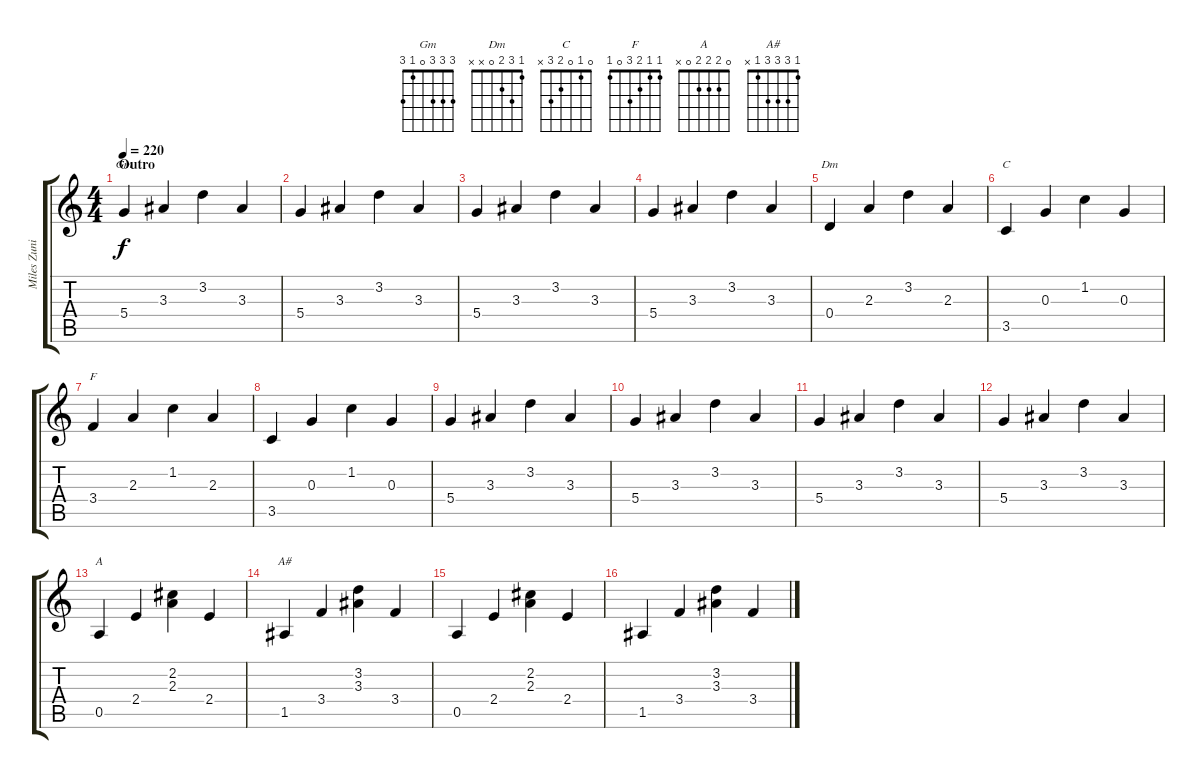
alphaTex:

\track ("Miles Zuniga" "Miles Zuni") {instrument acousticguitarnylon}
\staff {score tabs}
\tuning (E4 B3 G3 D3 A2 E2) {hide}
\chord ("Gm" 3 3 3 0 1 3)
\chord ("Dm" 1 3 2 0 x x)
\chord ("C" 0 1 0 2 3 x)
\chord ("F" 1 1 2 3 0 1)
\chord ("A" 0 2 2 2 0 x)
\chord ("A#" 1 3 3 3 1 x)
\ts (4 4)
\section ("" "Outro")
\tempo 220
\clef g2
\ks c
5.4.4{ch "Gm" dy f} 3.3.4 3.2.4 3.3.4 |
5.4.4 3.3.4 3.2.4 3.3.4 |
5.4.4 3.3.4 3.2.4 3.3.4 |
5.4.4 3.3.4 3.2.4 3.3.4 |
0.4.4{ch "Dm"} 2.3.4 3.2.4 2.3.4 |
3.5.4{ch "C"} 0.3.4 1.2.4 0.3.4 |
3.4.4{ch "F"} 2.3.4 1.2.4 2.3.4 |
3.5.4 0.3.4 1.2.4 0.3.4 |
5.4.4 3.3.4 3.2.4 3.3.4 |
5.4.4 3.3.4 3.2.4 3.3.4 |
5.4.4 3.3.4 3.2.4 3.3.4 |
5.4.4 3.3.4 3.2.4 3.3.4 |
0.5.4{ch "A"} 2.4.4 (2.2 2.3).4 2.4.4 |
1.5.4{ch "A#"} 3.4.4 (3.2 3.3).4 3.4.4 |
0.5.4 2.4.4 (2.2 2.3).4 2.4.4 |
1.5.4 3.4.4 (3.2 3.3).4 3.4.4
